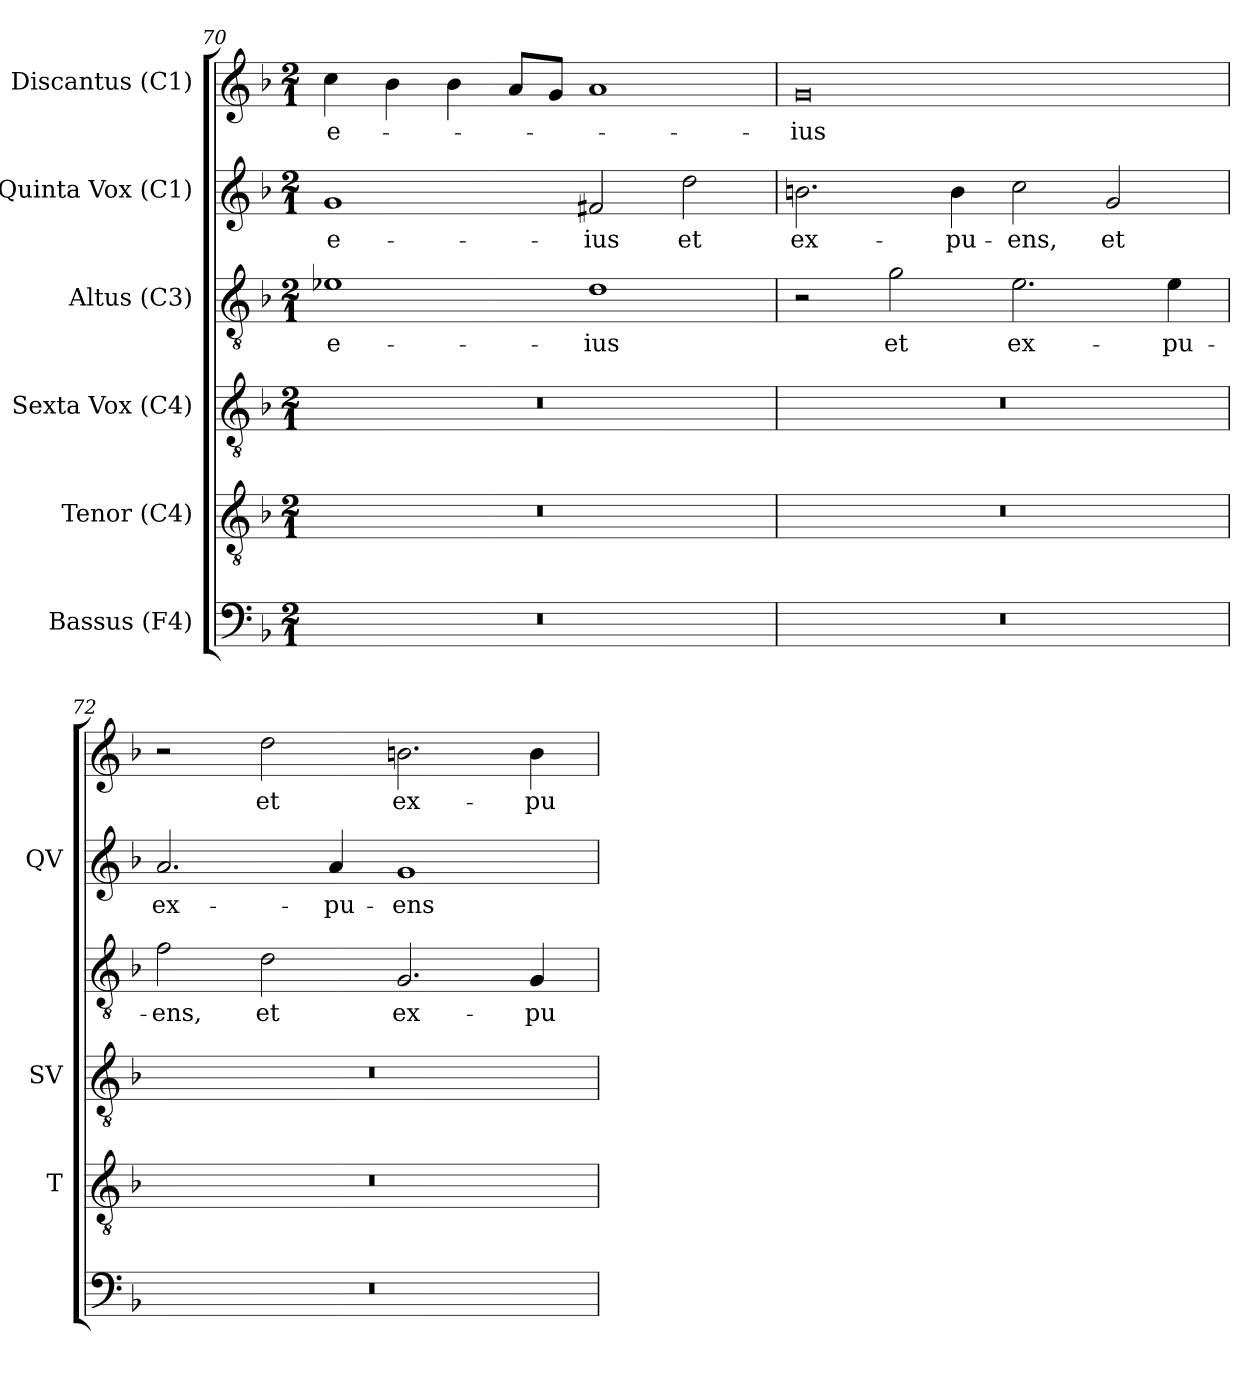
**kern	**kern	**kern	**kern	**text	**kern	**text	**kern	**text
*part6	*part5	*part4	*part3	*part3	*part2	*part2	*part1	*part1
*staff6	*staff5	*staff4	*staff3	*staff3	*staff2	*staff2	*staff1	*staff1
*I"Bassus (F4)	*I"Tenor (C4)	*I"Sexta Vox (C4)	*I"Altus (C3)	*	*I"Quinta Vox (C1)	*	*I"Discantus (C1)	*
*	*I'T	*I'SV	*	*	*I'QV	*	*	*
*clefF4	*clefGv2	*clefGv2	*clefGv2	*	*clefG2	*	*clefG2	*
*	*	*	*ITrd7c12	*	*	*	*	*
*k[b-]	*k[b-]	*k[b-]	*k[b-]	*	*k[b-]	*	*k[b-]	*
*F:	*F:	*F:	*F:	*	*F:	*	*F:	*
*M2/1	*M2/1	*M2/1	*M2/1	*	*M2/1	*	*M2/1	*
=70	=70	=70	=70	=70	=70	=70	=70	=70
!LO:N:vis=1	!LO:N:vis=1	!LO:N:vis=1	!	!	!	!	!	!
!	!	!	!	!LO:LY:b:color=#000000	!	!	!	!
!	!	!	!	!	!	!LO:LY:b:color=#000000	!	!
!	!	!	!	!	!	!	!	!LO:LY:b:color=#000000
0r	0r	0r	1E-Xi	e-	1gi	e-	4cci\	e-
.	.	.	.	.	.	.	4b-i\	.
.	.	.	.	.	.	.	4b-i\	.
.	.	.	.	.	.	.	8ai/L	.
.	.	.	.	.	.	.	8gi/J	.
!	!	!	!	!LO:LY:b:color=#000000	!	!	!	!
!	!	!	!	!	!	!LO:LY:b:color=#000000	!	!
.	.	.	1Di	-ius	2f#Xi/	-ius	1ai	.
!	!	!	!	!	!	!LO:LY:b:color=#000000	!	!
.	.	.	.	.	2ddi\	et	.	.
=71	=71	=71	=71	=71	=71	=71	=71	=71
!LO:N:vis=1	!LO:N:vis=1	!LO:N:vis=1	!	!	!	!	!	!
!	!	!	!	!	!	!LO:LY:b:color=#000000	!	!
!	!	!	!	!	!	!	!	!LO:LY:b:color=#000000
0r	0r	0r	2r	.	2.bni\	ex-	0gi	-ius
!	!	!	!	!LO:LY:b:color=#000000	!	!	!	!
.	.	.	2Gi\	et	.	.	.	.
!	!	!	!	!	!	!LO:LY:b:color=#000000	!	!
.	.	.	.	.	4bi\	-pu-	.	.
!	!	!	!	!LO:LY:b:color=#000000	!	!	!	!
!	!	!	!	!	!	!LO:LY:b:color=#000000	!	!
.	.	.	2.Ei\	ex-	2cci\	-ens,	.	.
!	!	!	!	!	!	!LO:LY:b:color=#000000	!	!
.	.	.	.	.	2gi/	et	.	.
!	!	!	!	!LO:LY:b:color=#000000	!	!	!	!
.	.	.	4Ei\	-pu-	.	.	.	.
!!LO:PB:g=z
=72	=72	=72	=72	=72	=72	=72	=72	=72
!LO:N:vis=1	!LO:N:vis=1	!LO:N:vis=1	!	!	!	!	!	!
!	!	!	!	!LO:LY:b:color=#000000	!	!	!	!
!	!	!	!	!	!	!LO:LY:b:color=#000000	!	!
0r	0r	0r	2Fi\	-ens,	2.ai/	ex-	2r	.
!	!	!	!	!LO:LY:b:color=#000000	!	!	!	!
!	!	!	!	!	!	!	!	!LO:LY:b:color=#000000
.	.	.	2Di\	et	.	.	2ddi\	et
!	!	!	!	!	!	!LO:LY:b:color=#000000	!	!
.	.	.	.	.	4ai/	-pu-	.	.
!	!	!	!	!LO:LY:b:color=#000000	!	!	!	!
!	!	!	!	!	!	!LO:LY:b:color=#000000	!	!
!	!	!	!	!	!	!	!	!LO:LY:b:color=#000000
.	.	.	2.GGi/	ex-	1gi	-ens	2.bni\	ex-
!	!	!	!	!LO:LY:b:color=#000000	!	!	!	!
!	!	!	!	!	!	!	!	!LO:LY:b:color=#000000
.	.	.	4GGi/	-pu-	.	.	4bi\	-pu-
=	=	=	=	=	=	=	=	=
*-	*-	*-	*-	*-	*-	*-	*-	*-
